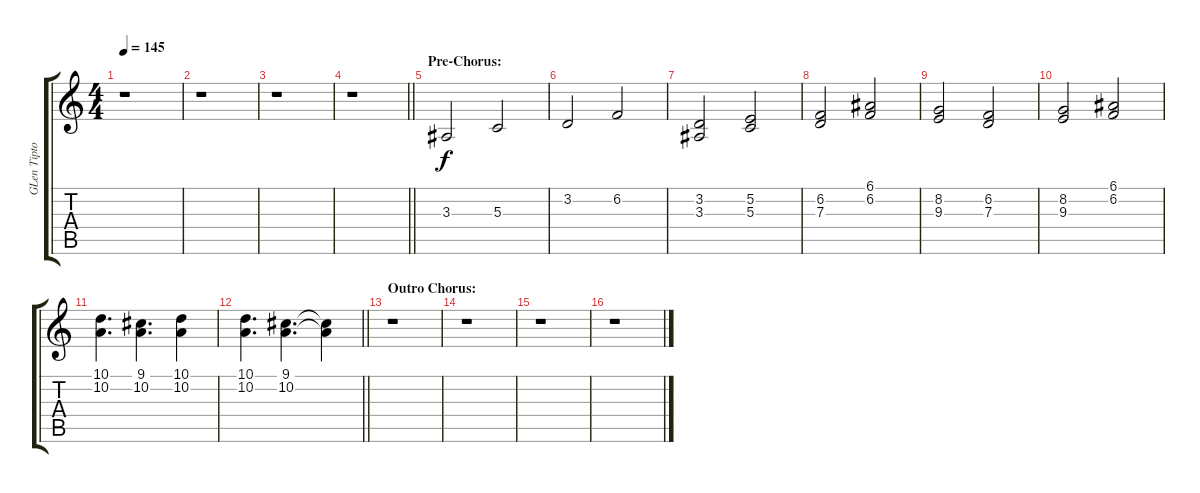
\track ("GLen Tipton Keyboard" "GLen Tipto") {instrument pad8sweep}
\staff {score tabs}
\tuning (E4 B3 G3 D3 A2 E2) {hide}
\ts (4 4)
\tempo 145
\clef g2
\ks c
r.1{dy f} |
r.1 |
r.1 |
\barLineRight lightlight
r.1 |
\section ("" "Pre-Chorus:")
3.3.2{volume 14 instrument pad8sweep} 5.3.2 |
3.2.2 6.2.2 |
(3.2 3.3).2 (5.2 5.3).2 |
(6.2 7.3).2 (6.1 6.2).2 |
(8.2 9.3).2 (6.2 7.3).2 |
(8.2 9.3).2 (6.1 6.2).2 |
(10.1 10.2).4{d} (9.1 10.2).4{d} (10.1 10.2).4 |
\barLineRight lightlight
(10.1 10.2).4{d} (9.1 10.2).4{d} (9.1{t} 10.2{t}).4 |
\section ("" "Outro Chorus:")
r.1 |
r.1 |
r.1 |
r.1
